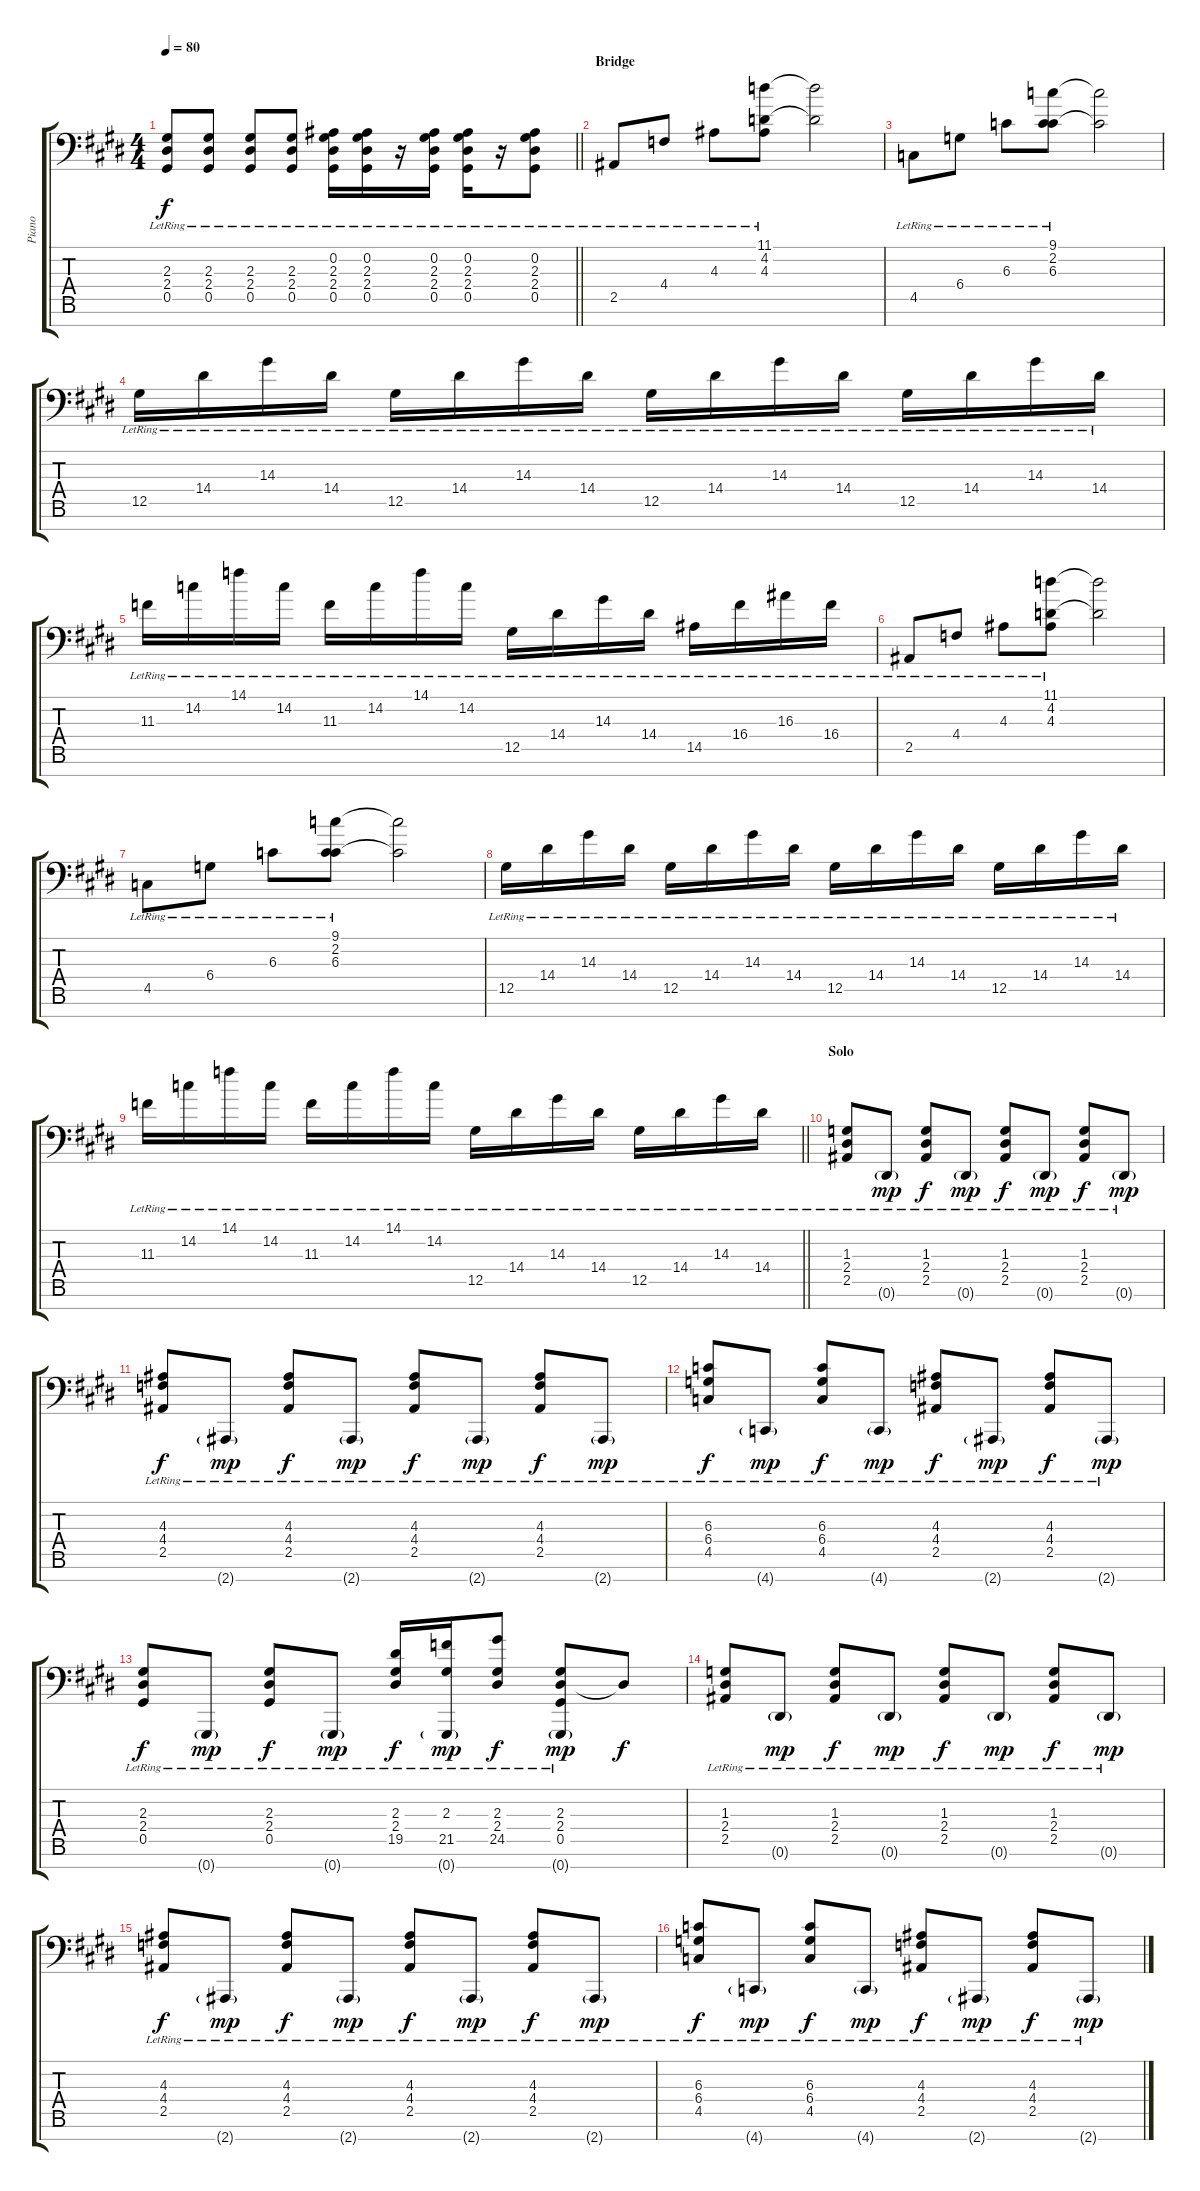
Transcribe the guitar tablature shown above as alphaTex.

\track ("Piano" "Piano") {instrument acousticgrandpiano}
\staff {score tabs}
\tuning (Eb4 Bb3 Gb3 Db3 Ab2 Eb2 Ab1) {hide}
\ts (4 4)
\tempo 80
\clef f4
\barLineRight lightlight
\ks e
(2.3{lr} 2.4{lr} 0.5{lr}).8{dy f} (2.3{lr} 2.4{lr} 0.5{lr}).8 (2.3{lr} 2.4{lr} 0.5{lr}).8 (2.3{lr} 2.4{lr} 0.5{lr}).8 (0.2{lr} 2.3{lr} 2.4{lr} 0.5{lr}).16 (0.2{lr} 2.3{lr} 2.4{lr} 0.5{lr}).16 r.16 (0.2{lr} 2.3{lr} 2.4{lr} 0.5{lr}).16 (0.2{lr} 2.3{lr} 2.4{lr} 0.5{lr}).16 r.16 (0.2{lr} 2.3{lr} 2.4{lr} 0.5{lr}).8 |
\section ("" "Bridge")
2.5{lr}.8 4.4{lr}.8 4.3{lr}.8 (11.1{lr} 4.2{lr} 4.3{lr}).8 (11.1{t} 4.2{t}).2 |
4.5{lr}.8 6.4{lr}.8 6.3{lr}.8 (9.1{lr} 2.2{lr} 6.3{lr}).8 (9.1{t} 2.2{t}).2 |
12.5{lr}.16 14.4{lr}.16 14.3{lr}.16 14.4{lr}.16 12.5{lr}.16 14.4{lr}.16 14.3{lr}.16 14.4{lr}.16 12.5{lr}.16 14.4{lr}.16 14.3{lr}.16 14.4{lr}.16 12.5{lr}.16 14.4{lr}.16 14.3{lr}.16 14.4{lr}.16 |
11.3{lr}.16 14.2{lr}.16 14.1{lr}.16 14.2{lr}.16 11.3{lr}.16 14.2{lr}.16 14.1{lr}.16 14.2{lr}.16 12.5{lr}.16 14.4{lr}.16 14.3{lr}.16 14.4{lr}.16 14.5{lr}.16 16.4{lr}.16 16.3{lr}.16 16.4{lr}.16 |
2.5{lr}.8 4.4{lr}.8 4.3{lr}.8 (11.1{lr} 4.2{lr} 4.3{lr}).8 (11.1{t} 4.2{t}).2 |
4.5{lr}.8 6.4{lr}.8 6.3{lr}.8 (9.1{lr} 2.2{lr} 6.3{lr}).8 (9.1{t} 2.2{t}).2 |
12.5{lr}.16 14.4{lr}.16 14.3{lr}.16 14.4{lr}.16 12.5{lr}.16 14.4{lr}.16 14.3{lr}.16 14.4{lr}.16 12.5{lr}.16 14.4{lr}.16 14.3{lr}.16 14.4{lr}.16 12.5{lr}.16 14.4{lr}.16 14.3{lr}.16 14.4{lr}.16 |
\barLineRight lightlight
11.3{lr}.16 14.2{lr}.16 14.1{lr}.16 14.2{lr}.16 11.3{lr}.16 14.2{lr}.16 14.1{lr}.16 14.2{lr}.16 12.5{lr}.16 14.4{lr}.16 14.3{lr}.16 14.4{lr}.16 12.5{lr}.16 14.4{lr}.16 14.3{lr}.16 14.4{lr}.16 |
\section ("" "Solo")
(1.3{lr} 2.4{lr} 2.5{lr}).8 0.6{g lr}.8{dy mp} (1.3{lr} 2.4{lr} 2.5{lr}).8{dy f} 0.6{g lr}.8{dy mp} (1.3{lr} 2.4{lr} 2.5{lr}).8{dy f} 0.6{g lr}.8{dy mp} (1.3{lr} 2.4{lr} 2.5{lr}).8{dy f} 0.6{g lr}.8{dy mp} |
(4.3{lr} 4.4{lr} 2.5{lr}).8{dy f} 2.7{g lr}.8{dy mp} (4.3{lr} 4.4{lr} 2.5{lr}).8{dy f} 2.7{g lr}.8{dy mp} (4.3{lr} 4.4{lr} 2.5{lr}).8{dy f} 2.7{g lr}.8{dy mp} (4.3{lr} 4.4{lr} 2.5{lr}).8{dy f} 2.7{g lr}.8{dy mp} |
(6.3{lr} 6.4{lr} 4.5{lr}).8{dy f} 4.7{g lr}.8{dy mp} (6.3{lr} 6.4{lr} 4.5{lr}).8{dy f} 4.7{g lr}.8{dy mp} (4.3{lr} 4.4{lr} 2.5{lr}).8{dy f} 2.7{g lr}.8{dy mp} (4.3{lr} 4.4{lr} 2.5{lr}).8{dy f} 2.7{g lr}.8{dy mp} |
(2.3{lr} 2.4{lr} 0.5{lr}).8{dy f} 0.7{g lr}.8{dy mp} (2.3{lr} 2.4{lr} 0.5{lr}).8{dy f} 0.7{g lr}.8{dy mp} (2.3{lr} 2.4{lr} 19.5{lr}).16{dy f} (2.3{lr} 21.5{lr} 0.7{g lr}).16{dy mp} (2.3{lr} 2.4{lr} 24.5{lr}).8{dy f} (2.3{lr} 2.4{lr} 0.5{lr} 0.7{g lr}).8{dy mp} 2.4{t}.8{dy f} |
(1.3{lr} 2.4{lr} 2.5{lr}).8 0.6{g lr}.8{dy mp} (1.3{lr} 2.4{lr} 2.5{lr}).8{dy f} 0.6{g lr}.8{dy mp} (1.3{lr} 2.4{lr} 2.5{lr}).8{dy f} 0.6{g lr}.8{dy mp} (1.3{lr} 2.4{lr} 2.5{lr}).8{dy f} 0.6{g lr}.8{dy mp} |
(4.3{lr} 4.4{lr} 2.5{lr}).8{dy f} 2.7{g lr}.8{dy mp} (4.3{lr} 4.4{lr} 2.5{lr}).8{dy f} 2.7{g lr}.8{dy mp} (4.3{lr} 4.4{lr} 2.5{lr}).8{dy f} 2.7{g lr}.8{dy mp} (4.3{lr} 4.4{lr} 2.5{lr}).8{dy f} 2.7{g lr}.8{dy mp} |
(6.3{lr} 6.4{lr} 4.5{lr}).8{dy f} 4.7{g lr}.8{dy mp} (6.3{lr} 6.4{lr} 4.5{lr}).8{dy f} 4.7{g lr}.8{dy mp} (4.3{lr} 4.4{lr} 2.5{lr}).8{dy f} 2.7{g lr}.8{dy mp} (4.3{lr} 4.4{lr} 2.5{lr}).8{dy f} 2.7{g lr}.8{dy mp}
